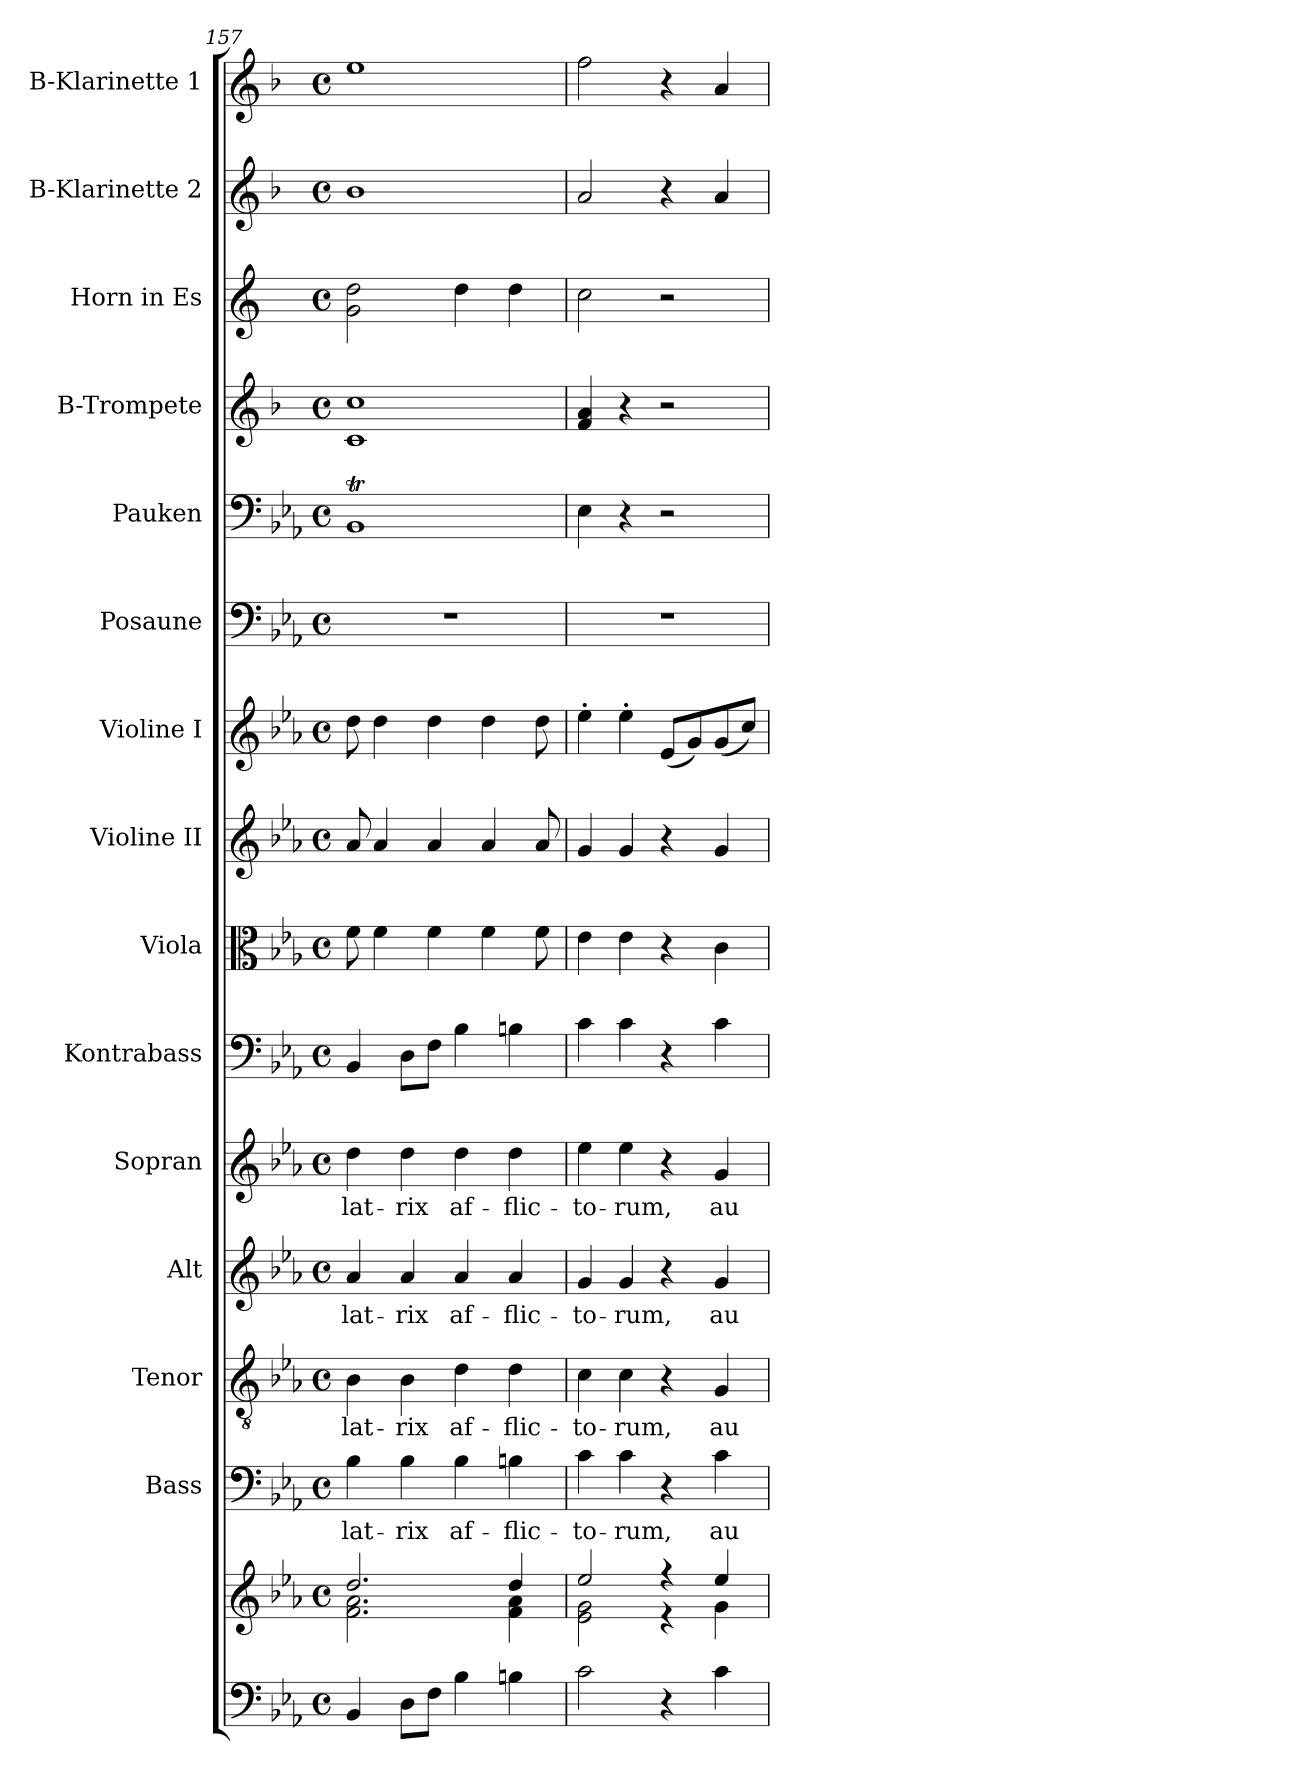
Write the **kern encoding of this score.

**kern	**kern	**kern	**text	**kern	**text	**kern	**text	**kern	**text	**kern	**kern	**kern	**kern	**kern	**kern	**kern	**kern	**kern	**kern
*part15	*part15	*part14	*part14	*part13	*part13	*part12	*part12	*part11	*part11	*part10	*part9	*part8	*part7	*part6	*part5	*part4	*part3	*part2	*part1
*staff16	*staff15	*staff14	*staff14	*staff13	*staff13	*staff12	*staff12	*staff11	*staff11	*staff10	*staff9	*staff8	*staff7	*staff6	*staff5	*staff4	*staff3	*staff2	*staff1
*	*	*I"Bass	*	*I"Tenor	*	*I"Alt	*	*I"Sopran	*	*I"Kontrabass	*I"Viola	*I"Violine II	*I"Violine I	*I"Posaune	*I"Pauken	*I"B-Trompete	*I"Horn in Es	*I"B-Klarinette 2	*I"B-Klarinette 1
*	*	*I'B.	*	*I'T.	*	*I'A.	*	*I'S.	*	*I'Kb.	*I'Vla.	*I'Vl. II	*I'Vl. I	*I'Pos.	*I'Pk.	*I'B Trp.	*	*I'B Kl. 2	*I'B Kl. 1
*clefF4	*clefG2	*clefF4	*	*clefGv2	*	*clefG2	*	*clefG2	*	*clefF4	*clefC3	*clefG2	*clefG2	*clefF4	*clefF4	*clefG2	*clefG2	*clefG2	*clefG2
*	*	*	*	*	*	*	*	*	*	*ITrd7c12	*	*	*	*	*	*ITrd1c2	*ITrd5c9	*ITrd1c2	*ITrd1c2
*k[b-e-a-]	*k[b-e-a-]	*k[b-e-a-]	*	*k[b-e-a-]	*	*k[b-e-a-]	*	*k[b-e-a-]	*	*k[b-e-a-]	*k[b-e-a-]	*k[b-e-a-]	*k[b-e-a-]	*k[b-e-a-]	*k[b-e-a-]	*k[b-e-a-]	*k[b-e-a-]	*k[b-e-a-]	*k[b-e-a-]
*E-:	*E-:	*E-:	*	*E-:	*	*E-:	*	*E-:	*	*E-:	*E-:	*E-:	*E-:	*E-:	*E-:	*E-:	*E-:	*E-:	*E-:
*M4/4	*M4/4	*M4/4	*	*M4/4	*	*M4/4	*	*M4/4	*	*M4/4	*M4/4	*M4/4	*M4/4	*M4/4	*M4/4	*M4/4	*M4/4	*M4/4	*M4/4
*met(c)	*met(c)	*met(c)	*	*met(c)	*	*met(c)	*	*met(c)	*	*met(c)	*met(c)	*met(c)	*met(c)	*met(c)	*met(c)	*met(c)	*met(c)	*met(c)	*met(c)
=157	=157	=157	=157	=157	=157	=157	=157	=157	=157	=157	=157	=157	=157	=157	=157	=157	=157	=157	=157
*	*^	*	*	*	*	*	*	*	*	*	*	*	*	*	*	*	*	*	*
!	!	!	!	!LO:LY:b	!	!LO:LY:b	!	!LO:LY:b	!	!LO:LY:b	!	!	!	!	!	!	!	!	!	!
4BB-/	2.dd/	2.f\ 2.a-\	4B-\	-lat-	4B-\	-lat-	4a-/	-lat-	4dd\	-lat-	4BBB-/	8f\	8a-/	8dd\	1r	1BB-T	1B- 1b-	2B-\ 2f\	1a-	1dd
.	.	.	.	.	.	.	.	.	.	.	.	4f\	4a-/	4dd\	.	.	.	.	.	.
!	!	!	!	!LO:LY:b	!	!LO:LY:b	!	!LO:LY:b	!	!LO:LY:b	!	!	!	!	!	!	!	!	!	!
8D\L	.	.	4B-\	-rix	4B-\	-rix	4a-/	-rix	4dd\	-rix	8DD\L	.	.	.	.	.	.	.	.	.
8F\J	.	.	.	.	.	.	.	.	.	.	8FF\J	4f\	4a-/	4dd\	.	.	.	.	.	.
!	!	!	!	!LO:LY:b	!	!LO:LY:b	!	!LO:LY:b	!	!LO:LY:b	!	!	!	!	!	!	!	!	!	!
4B-\	.	.	4B-\	af-	4d\	af-	4a-/	af-	4dd\	af-	4BB-\	.	.	.	.	.	.	4f\	.	.
.	.	.	.	.	.	.	.	.	.	.	.	4f\	4a-/	4dd\	.	.	.	.	.	.
!	!	!	!	!LO:LY:b	!	!LO:LY:b	!	!LO:LY:b	!	!LO:LY:b	!	!	!	!	!	!	!	!	!	!
4Bn\	4dd/	4f\ 4a-\	4Bn\	-flic-	4d\	-flic-	4a-/	-flic-	4dd\	-flic-	4BBn\	.	.	.	.	.	.	4f\	.	.
.	.	.	.	.	.	.	.	.	.	.	.	8f\	8a-/	8dd\	.	.	.	.	.	.
=158	=158	=158	=158	=158	=158	=158	=158	=158	=158	=158	=158	=158	=158	=158	=158	=158	=158	=158	=158	=158
!	!	!	!	!LO:LY:b	!	!LO:LY:b	!	!LO:LY:b	!	!LO:LY:b	!	!	!	!	!	!	!	!	!	!
2c\	2ee-/	2e-\ 2g\	4c\	-to-	4c\	-to-	4g/	-to-	4ee-\	-to-	4C\	4e-\	4g/	4ee-'>\	1r	4E-\	4e-/ 4g/	2e-\	2g/	2ee-\
!	!	!	!	!LO:LY:b	!	!LO:LY:b	!	!LO:LY:b	!	!LO:LY:b	!	!	!	!	!	!	!	!	!	!
.	.	.	4c\	-rum,	4c\	-rum,	4g/	-rum,	4ee-\	-rum,	4C\	4e-\	4g/	4ee-'>\	.	4r	4r	.	.	.
4r	4r	4r	4r	.	4r	.	4r	.	4r	.	4r	4r	4r	(<8e-/L	.	2r	2r	2r	4r	4r
.	.	.	.	.	.	.	.	.	.	.	.	.	.	8g/)	.	.	.	.	.	.
!	!	!	!	!LO:LY:b	!	!LO:LY:b	!	!LO:LY:b	!	!LO:LY:b	!	!	!	!	!	!	!	!	!	!
4c\	4ee-/	4g\	4c\	au-	4G/	au-	4g/	au-	4g/	au-	4C\	4c\	4g/	(<8g/	.	.	.	.	4g/	4g/
.	.	.	.	.	.	.	.	.	.	.	.	.	.	8cc/J)	.	.	.	.	.	.
*	*v	*v	*	*	*	*	*	*	*	*	*	*	*	*	*	*	*	*	*	*
=	=	=	=	=	=	=	=	=	=	=	=	=	=	=	=	=	=	=	=
*-	*-	*-	*-	*-	*-	*-	*-	*-	*-	*-	*-	*-	*-	*-	*-	*-	*-	*-	*-
